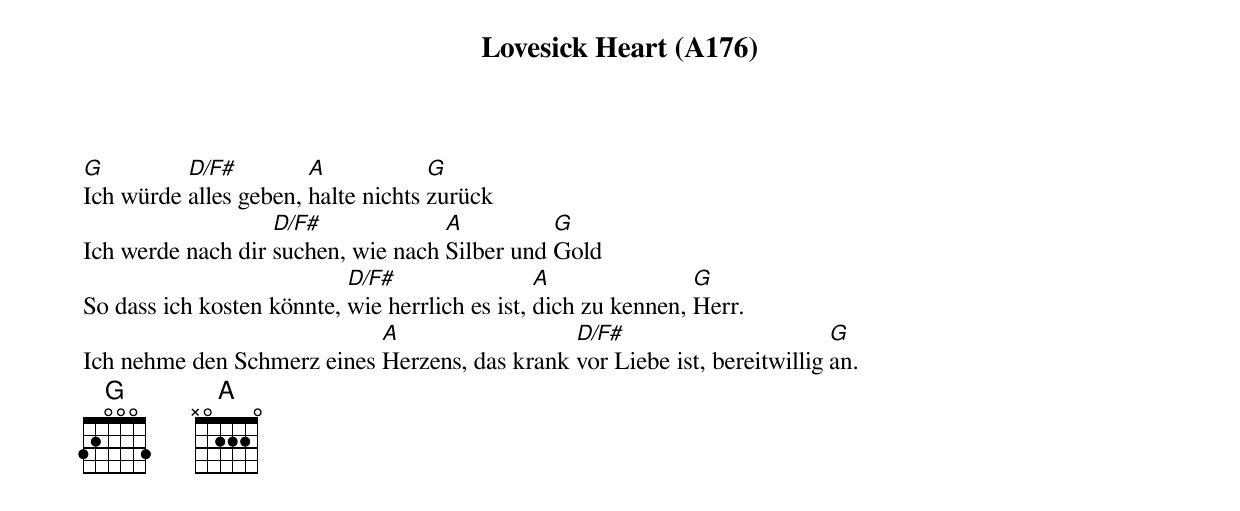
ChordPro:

{title: Lovesick Heart (A176)}
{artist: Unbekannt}

[G]Ich würde [D/F#]alles geben, [A]halte nichts [G]zurück
Ich werde nach dir [D/F#]suchen, wie nach [A]Silber und [G]Gold
So dass ich kosten könnte, [D/F#]wie herrlich es ist, [A]dich zu kennen, [G]Herr.
Ich nehme den Schmerz eines [A]Herzens, das krank [D/F#]vor Liebe ist, bereitwillig [G]an.
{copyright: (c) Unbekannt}
